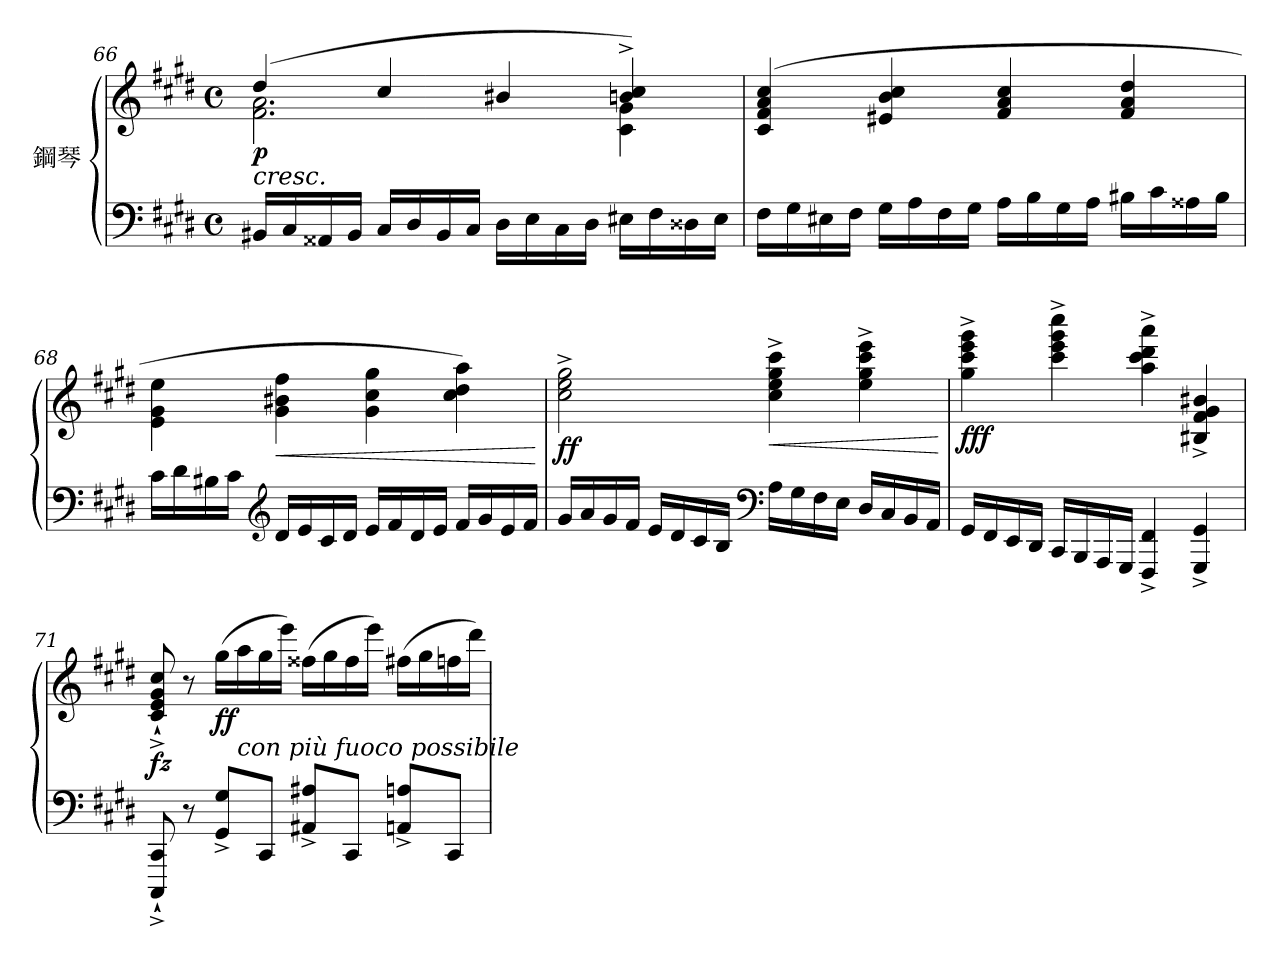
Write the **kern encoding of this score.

**kern	**kern	**dynam
*part1	*part1	*part1
*staff2	*staff1	*staff1/2
*I"鋼琴	*	*
*clefF4	*clefG2	*
*k[f#c#g#d#]	*k[f#c#g#d#]	*
*M4/4	*M4/4	*
*met(c)	*met(c)	*
=66	=66	=66
*	*^	*
!	!LO:TX:b:i:t=cresc.	!	!
!	!	!	!LO:DY:b
16BB#X/LL	(>4dd#/	2.f#\ 2.a\	p
16C#/	.	.	.
16AA##X/	.	.	.
16BB#/JJ	.	.	.
16C#/LL	4cc#/	.	.
16D#/	.	.	.
16BB#/	.	.	.
16C#/JJ	.	.	.
16D#\LL	4b#X/	.	.
16E\	.	.	.
16C#\	.	.	.
16D#\JJ	.	.	.
16E#X\LL	4bn/^ 4cc#/^)	4c#\ 4g#\	.
16F#\	.	.	.
16D##X\	.	.	.
16E#\JJ	.	.	.
*	*v	*v	*
=67	=67	=67
16F#\LL	(>4c#/ 4f#/ 4a/ 4cc#/	.
16G#\	.	.
16E#X\	.	.
16F#\JJ	.	.
16G#\LL	4e#X/ 4b/ 4cc#/	.
16A\	.	.
16F#\	.	.
16G#\JJ	.	.
16A\LL	4f#/ 4a/ 4cc#/	.
16B\	.	.
16G#\	.	.
16A\JJ	.	.
16B#X\LL	4f#/ 4a/ 4dd#/	.
16c#\	.	.
16A##X\	.	.
16B#\JJ	.	.
!!LO:PB:g=z
=68	=68	=68
16c#\LL	4e\ 4g#\ 4ee\	.
16d#\	.	.
16B#X\	.	.
16c#\JJ	.	.
*clefG2	*	*
!	!	!LO:HP:b
16d#/LL	4g#\ 4b#X\ 4ff#\	<
16e/	.	.
16c#/	.	.
16d#/JJ	.	.
16e/LL	4g#\ 4cc#\ 4gg#\	.
16f#/	.	.
16d#/	.	.
16e/JJ	.	.
16f#/LL	4cc#\ 4dd#\ 4aa\)	.
16g#/	.	.
16e/	.	.
16f#/JJ	.	.
.	.	[
=69	=69	=69
!	!	!LO:DY:b
16g#/LL	2cc#\^ 2ee\^ 2gg#\^	ff
16a/	.	.
16g#/	.	.
16f#/JJ	.	.
16e/LL	.	.
16d#/	.	.
16c#/	.	.
16B/JJ	.	.
*clefF4	*	*
!	!	!LO:HP:b
16A\LL	4cc#\^ 4ee\^ 4gg#\^ 4ccc#\^	<
16G#\	.	.
16F#\	.	.
16E\JJ	.	.
16D#/LL	4ee\^ 4gg#\^ 4ccc#\^ 4eee\^	.
16C#/	.	.
16BB/	.	.
16AA/JJ	.	.
.	.	[
=70	=70	=70
!	!	!LO:DY:b
16GG#/LL	4gg#\^ 4ccc#\^ 4eee\^ 4ggg#\^	fff
16FF#/	.	.
16EE/	.	.
16DD#/JJ	.	.
16CC#/LL	4ccc#\^ 4eee\^ 4ggg#\^ 4cccc#\^	.
16BBB/	.	.
16AAA/	.	.
16GGG#/JJ	.	.
4FFF#/^ 4FF#/^	4aa\^ 4ccc#\^ 4ddd#\^ 4aaa\^	.
4GGG#/^ 4GG#/^	4B#X/^ 4f#/^ 4g#/^ 4b#X/^	.
!!LO:LB:g=z
=71	=71	=71
!	!	!LO:DY:b
8CCC#/`^ 8CC#/`^	8c#/`^ 8e/`^ 8g#/`^ 8cc#/`^	fz
8r	8r	.
!	!	!LO:DY:b
8GG#/^ 8G#/^L	(>16gg#\LL	ff
!	!LO:TX:b:i:t=con più fuoco possibile	!
.	16aa\	.
8CC#/J	16gg#\	.
.	16eee\JJ)	.
8AA#X/^ 8A#X/^L	(>16ff##X\LL	.
.	16gg#\	.
8CC#/J	16ff##\	.
.	16eee\JJ)	.
8AAn/^ 8An/^L	(>16ff#\LL	.
.	16gg#\	.
8CC#/J	16ff\	.
.	16ddd#\JJ)	.
=	=	=
*-	*-	*-
